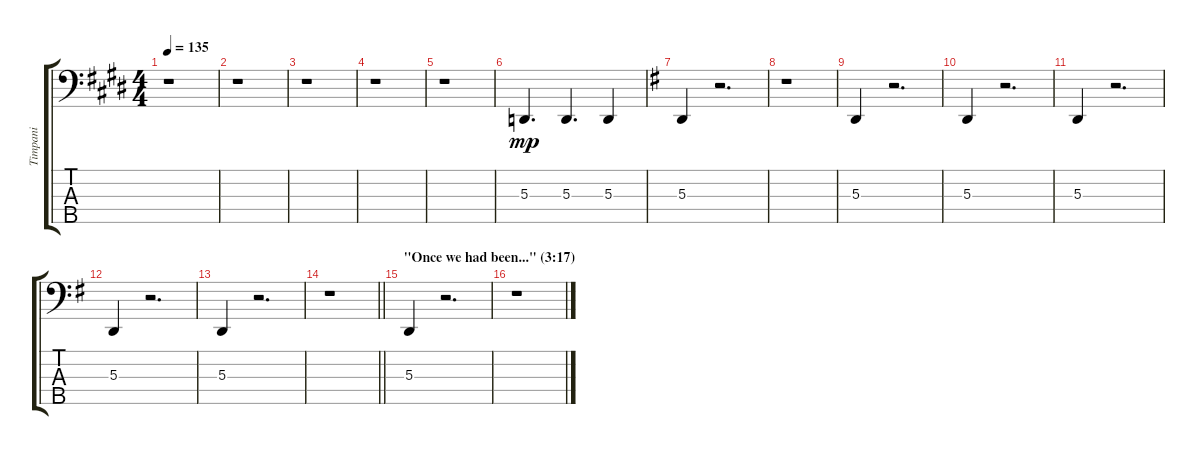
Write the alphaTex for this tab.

\track ("Timpani" "Timpani") {instrument timpani}
\staff {score tabs}
\tuning (G2 D2 A1 E1 B0) {hide}
\ts (4 4)
\tempo 135
\clef f4
\ks c#minor
r.1{dy mf} |
r.1 |
r.1 |
r.1 |
r.1 |
5.3.4{d dy mp} 5.3.4{d} 5.3.4 |
\ks eminor
5.3.4 r.2{d} |
r.1 |
5.3.4 r.2{d} |
5.3.4 r.2{d} |
5.3.4 r.2{d} |
5.3.4 r.2{d} |
5.3.4 r.2{d} |
\barLineRight lightlight
r.1 |
\section ("" "\"Once we had been...\" (3:17)")
5.3.4 r.2{d} |
r.1
